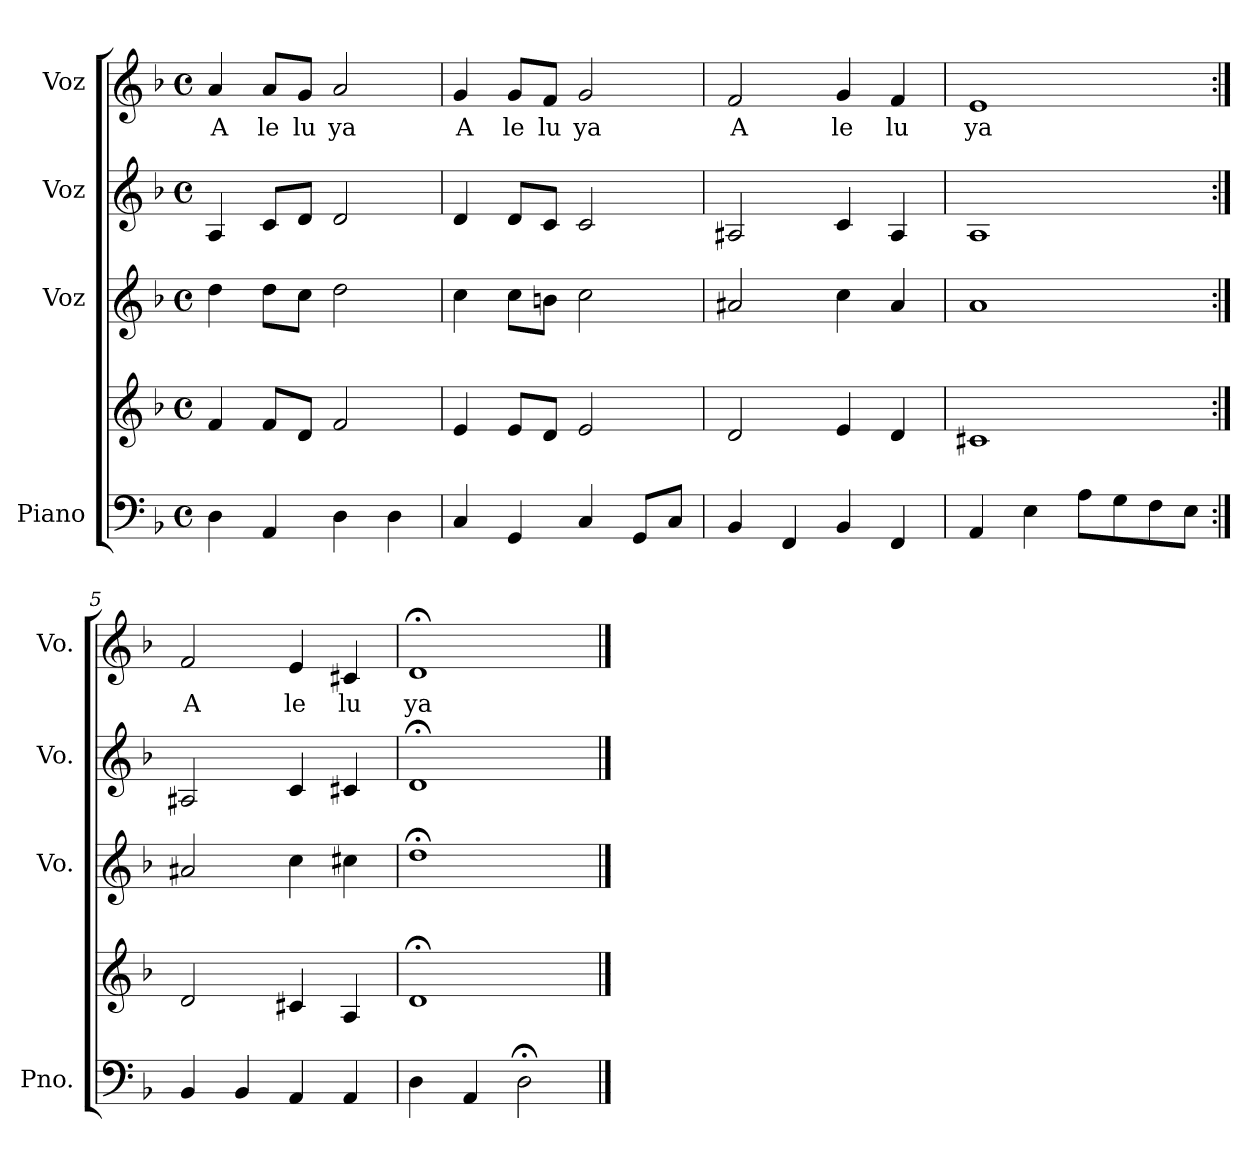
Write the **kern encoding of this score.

**kern	**kern	**kern	**kern	**kern	**text
*part4	*part4	*part3	*part2	*part1	*part1
*staff5	*staff4	*staff3	*staff2	*staff1	*staff1
*I"Piano	*	*I"Voz	*I"Voz	*I"Voz	*
*I'Pno.	*	*I'Vo.	*I'Vo.	*I'Vo.	*
*clefF4	*clefG2	*clefG2	*clefG2	*clefG2	*
*k[b-]	*k[b-]	*k[b-]	*k[b-]	*k[b-]	*
*M4/4	*M4/4	*M4/4	*M4/4	*M4/4	*
*met(c)	*met(c)	*met(c)	*met(c)	*met(c)	*
=1	=1	=1	=1	=1	=1
4D\	4f/	4dd\	4A/	4a/	A
4AA/	8f/L	8dd\L	8c/L	8a/L	le
.	8d/J	8cc\J	8d/J	8g/J	lu
4D\	2f/	2dd\	2d/	2a/	ya
4D\	.	.	.	.	.
=2	=2	=2	=2	=2	=2
4C/	4e/	4cc\	4d/	4g/	A
4GG/	8e/L	8cc\L	8d/L	8g/L	le
.	8d/J	8bn\J	8c/J	8f/J	lu
4C/	2e/	2cc\	2c/	2g/	ya
8GG/L	.	.	.	.	.
8C/J	.	.	.	.	.
=3	=3	=3	=3	=3	=3
4BB-/	2d/	2a#X/	2A#X/	2f/	A
4FF/	.	.	.	.	.
4BB-/	4e/	4cc\	4c/	4g/	le
4FF/	4d/	4a#/	4A#/	4f/	lu
=4	=4	=4	=4	=4	=4
4AA/	1c#X	1a	1A	1e	ya
4E\	.	.	.	.	.
8A\L	.	.	.	.	.
8G\	.	.	.	.	.
8F\	.	.	.	.	.
8E\J	.	.	.	.	.
=5:|!	=5:|!	=5:|!	=5:|!	=5:|!	=5:|!
4BB-/	2d/	2a#X/	2A#X/	2f/	A
4BB-/	.	.	.	.	.
4AA/	4c#X/	4cc\	4c/	4e/	le
4AA/	4A/	4cc#X\	4c#X/	4c#X/	lu
=6	=6	=6	=6	=6	=6
4D\	1d;<	1dd;<	1d;<	1d;<	ya
4AA/	.	.	.	.	.
2D;<\	.	.	.	.	.
==	==	==	==	==	==
*-	*-	*-	*-	*-	*-
